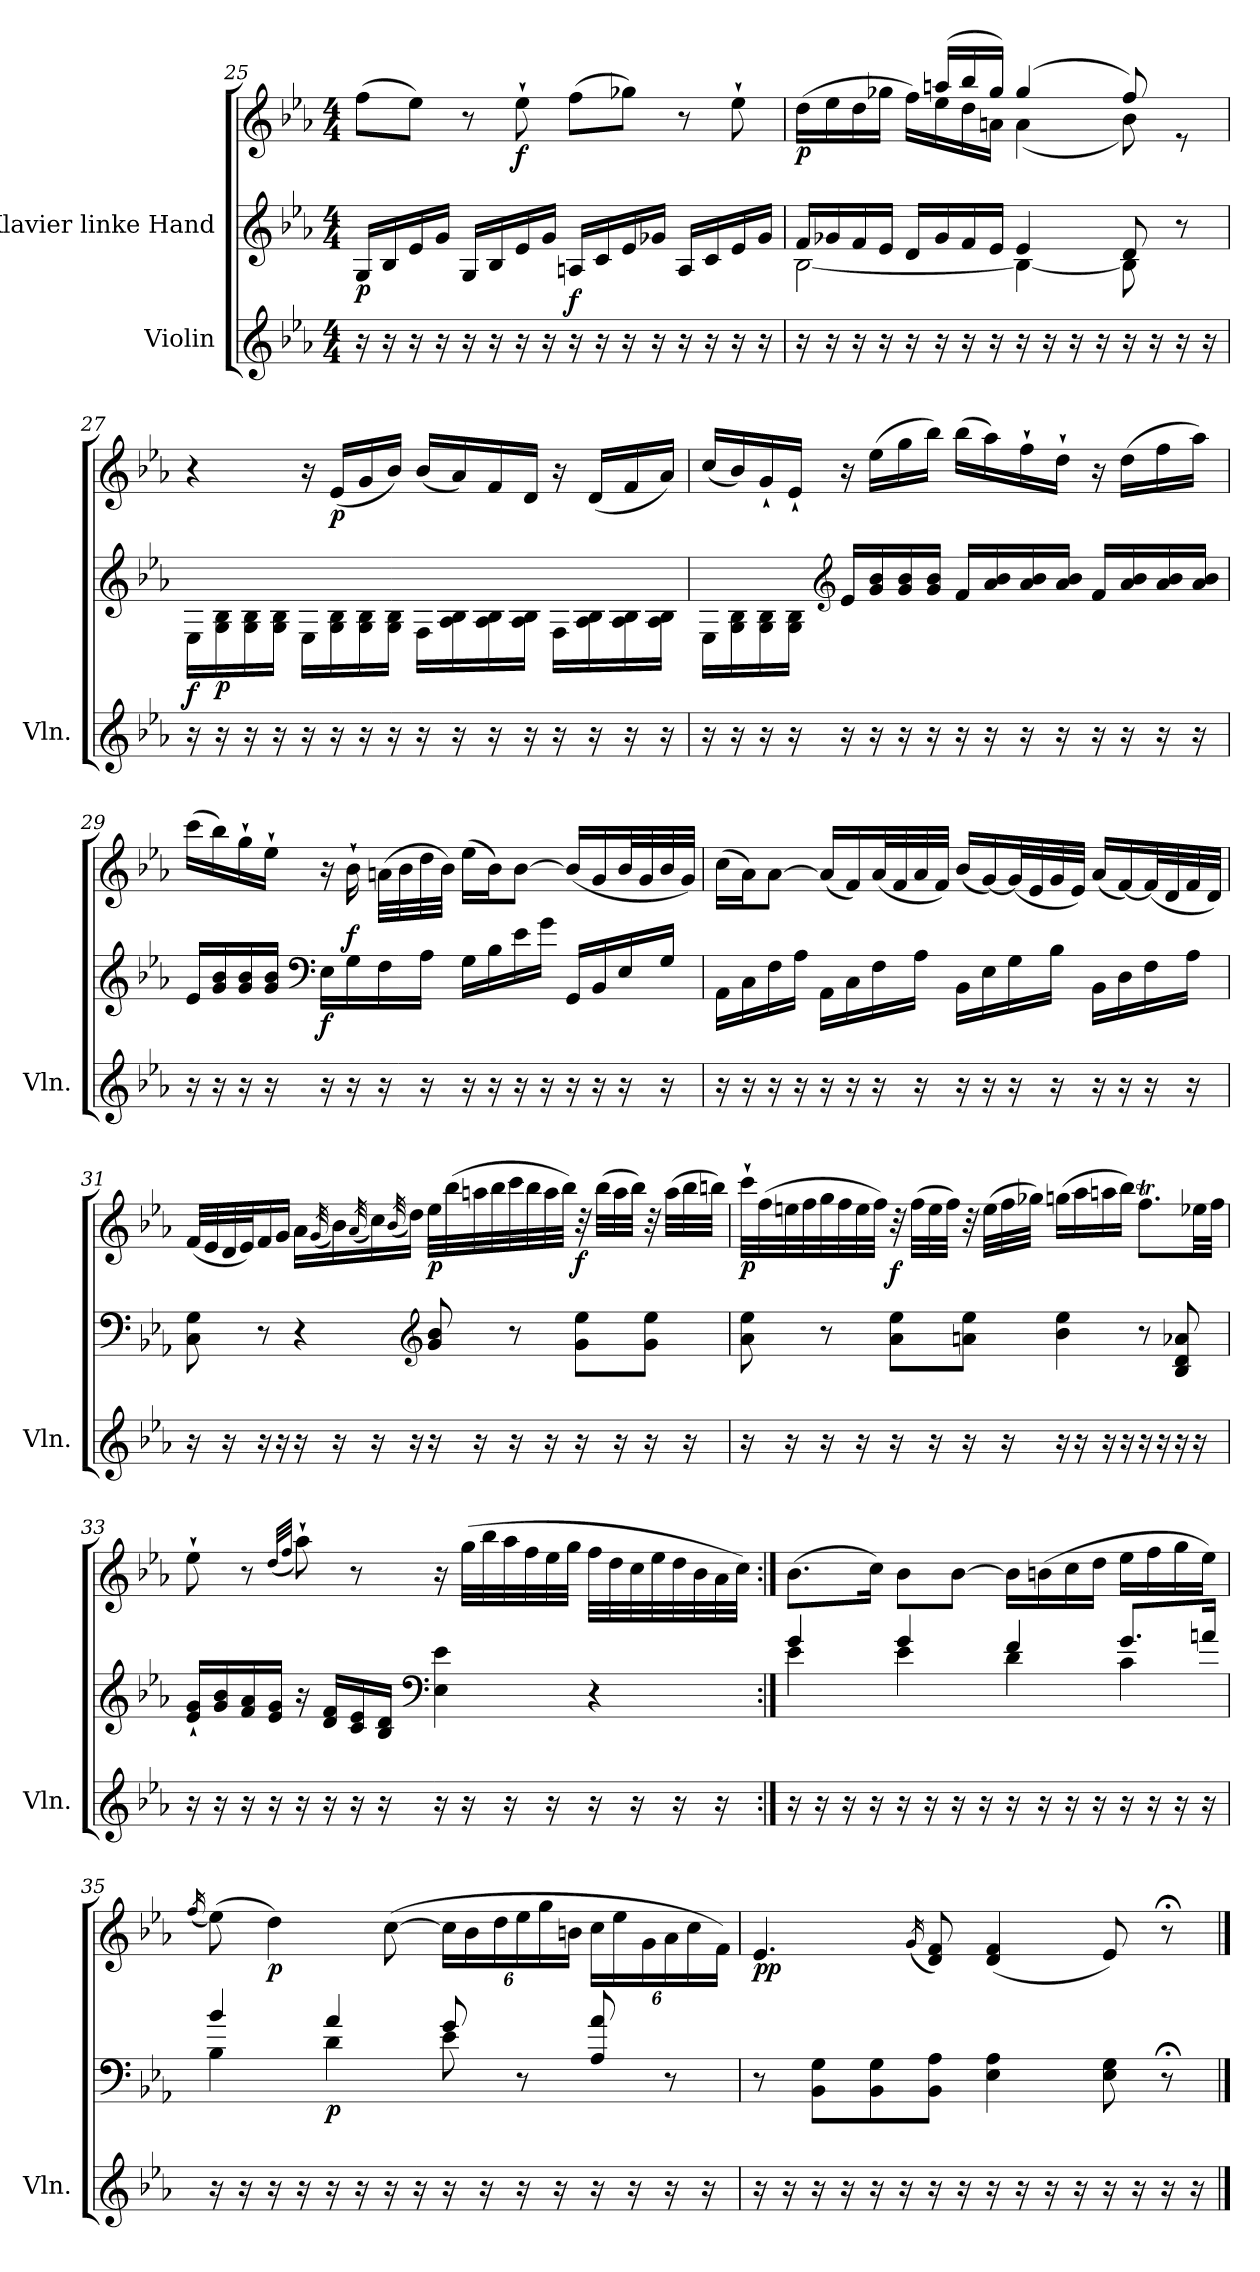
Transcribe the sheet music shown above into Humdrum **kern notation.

**kern	**kern	**kern	**dynam
*part2	*part1	*part1	*part1
*staff3	*staff2	*staff1	*staff1/2
*I"Violin	*I"Klavier linke Hand	*	*
*I'Vln.	*	*	*
!!LO:PB:g=z
*clefG2	*clefG2	*clefG2	*
*k[b-e-a-]	*k[b-e-a-]	*k[b-e-a-]	*
*M4/4	*M4/4	*M4/4	*
=25	=25	=25	=25
*	*^	*	*
!	!	!	!	!LO:DY:b=2
16r	1ryy	16G/LL	(>8ff\L	p
16r	.	16B-/	.	.
16r	.	16e-/	8ee-\J)	.
16r	.	16g/JJ	.	.
16r	.	16G/LL	8r	.
16r	.	16B-/	.	.
!	!	!	!	!LO:DY:b
16r	.	16e-/	8ee-`\	f
16r	.	16g/JJ	.	.
!	!	!	!	!LO:DY:b=2
16r	.	16An/LL	(>8ff\L	f
16r	.	16c/	.	.
16r	.	16e-/	8gg-X\J)	.
16r	.	16g-X/JJ	.	.
16r	.	16A/LL	8r	.
16r	.	16c/	.	.
16r	.	16e-/	8ee-`\	.
16r	.	16g-/JJ	.	.
=26	=26	=26	=26	=26
*	*	*	*^	*
!	!	!	!	!	!LO:DY:b
16r	16f/LL	[2B-\	4ryy	(>16dd\LL	p
16r	16g-X/	.	.	16ee-\	.
16r	16f/	.	.	16dd\	.
16r	16e-/JJ	.	.	16gg-X\JJ	.
16r	16d/LL	.	16ryy	16ff\LL)	.
16r	16g-/	.	(>16aan/LL	16ee-\	.
16r	16f/	.	16bb-/	16dd\	.
16r	16e-/JJ	.	16gg-/JJ)	16an\JJ	.
16r	4e-/	4B-\_	(>4gg-/	(<4a\	.
16r	.	.	.	.	.
16r	.	.	.	.	.
16r	.	.	.	.	.
16r	8d/	8B-\]	8ff/)	8b-\)	.
16r	.	.	.	.	.
16r	8r	8ryy	8re	8ryy	.
16r	.	.	.	.	.
*	*v	*v	*	*	*
*	*	*v	*v	*
!!LO:LB:g=z
=27	=27	=27	=27
!	!	!	!LO:DY:b=2
16r	16E-\LL	4r	f
!	!	!	!LO:DY:b=2
16r	16G\ 16B-\	.	p
16r	16G\ 16B-\	.	.
16r	16G\ 16B-\JJ	.	.
16r	16E-\LL	16r	.
!	!	!	!LO:DY:b
16r	16G\ 16B-\	(<16e-/LL	p
16r	16G\ 16B-\	16g/	.
16r	16G\ 16B-\JJ	16b-/JJ)	.
16r	16F\LL	(<16b-/LL	.
16r	16A-\ 16B-\	16a-/)	.
16r	16A-\ 16B-\	16f/	.
16r	16A-\ 16B-\JJ	16d/JJ	.
16r	16F\LL	16r	.
16r	16A-\ 16B-\	(<16d/LL	.
16r	16A-\ 16B-\	16f/	.
16r	16A-\ 16B-\JJ	16a-/JJ)	.
=28	=28	=28	=28
16r	16E-\LL	(<16cc/LL	.
16r	16G\ 16B-\	16b-/)	.
16r	16G\ 16B-\	16g`/	.
16r	16G\ 16B-\JJ	16e-`/JJ	.
*	*clefG2	*	*
16r	16e-/LL	16r	.
16r	16g/ 16b-/	(>16ee-\LL	.
16r	16g/ 16b-/	16gg\	.
16r	16g/ 16b-/JJ	16bb-\JJ)	.
16r	16f/LL	(>16bb-\LL	.
16r	16a-/ 16b-/	16aa-\)	.
16r	16a-/ 16b-/	16ff`\	.
16r	16a-/ 16b-/JJ	16dd`\JJ	.
16r	16f/LL	16r	.
16r	16a-/ 16b-/	(>16dd\LL	.
16r	16a-/ 16b-/	16ff\	.
16r	16a-/ 16b-/JJ	16aa-\JJ)	.
!!LO:LB:g=z
=29	=29	=29	=29
16r	16e-/LL	(>16ccc\LL	.
16r	16g/ 16b-/	16bb-\)	.
16r	16g/ 16b-/	16gg`\	.
16r	16g/ 16b-/JJ	16ee-`\JJ	.
*	*clefF4	*	*
!	!	!	!LO:DY:b=2
16r	16E-\LL	16r	f
!	!	!	!LO:DY:a=2
16r	16G\	16b-`\	f
16r	16F\	(>32an\LLL	.
.	.	32b-\	.
16r	16A-\JJ	32dd\	.
.	.	32b-\JJJ)	.
16r	16G\LL	(>16ee-\LL	.
16r	16B-\	16b-\J)	.
16r	16e-\	[8b-\J	.
16r	16g\JJ	.	.
16r	16GG/LL	(<16b-/LL]	.
16r	16BB-/	16g/	.
16r	16E-/	32b-/L	.
.	.	32g/	.
16r	16G/JJ	32b-/	.
.	.	32g/JJJ)	.
=30	=30	=30	=30
16r	16AA-\LL	(>16cc\LL	.
16r	16C\	16a-\J)	.
16r	16F\	[8a-\J	.
16r	16A-\JJ	.	.
16r	16AA-\LL	(<16a-/LL]	.
16r	16C\	16f/)	.
16r	16F\	(<32a-/L	.
.	.	32f/	.
16r	16A-\JJ	32a-/	.
.	.	32f/JJJ)	.
16r	16BB-\LL	(<16b-/LL	.
16r	16E-\	[16g/)	.
16r	16G\	(<32g/L]	.
.	.	32e-/	.
16r	16B-\JJ	32g/	.
.	.	32e-/JJJ)	.
16r	16BB-\LL	(<16a-/LL	.
16r	16D\	[16f/)	.
16r	16F\	(<32f/L]	.
.	.	32d/	.
16r	16A-\JJ	32f/	.
.	.	32d/JJJ)	.
!!LO:LB:g=z
=31	=31	=31	=31
16r	8C\ 8G\	(<32f/LLL	.
.	.	32e-/	.
16r	.	32d/	.
.	.	32e-/J)	.
16r	8r	16f/	.
16r	.	16g/JJ	.
16r	4r	16a-\LL	.
.	.	(<32qg/	.
16r	.	16b-\)	.
.	.	(<32qa-/	.
16r	.	16cc\)	.
.	.	(<32qb-/	.
16r	.	16dd\JJ)	.
*	*clefG2	*	*
!	!	!	!LO:DY:b
16r	8g/ 8b-/	32ee-\LLL	p
.	.	(>32bb-\	.
16r	.	32aan\	.
.	.	32bb-\	.
16r	8r	32ccc\	.
.	.	32bb-\	.
16r	.	32aa\	.
.	.	32bb-\JJJ)	.
!	!	!	!LO:DY:b
16r	8g\ 8ee-\L	32r	f
.	.	(>32bb-\LLL	.
16r	.	32aa\	.
.	.	32bb-\JJJ)	.
16r	8g\ 8ee-\J	32r	.
.	.	(>32aa\LLL	.
16r	.	32bb-\	.
.	.	32bbn\JJJ)	.
!!LO:PB:g=z
=32	=32	=32	=32
!	!	!	!LO:DY:b
16r	8a-\ 8ee-\	32ccc`\LLL	p
.	.	(>32ff\	.
16r	.	32een\	.
.	.	32ff\	.
16r	8r	32gg\	.
.	.	32ff\	.
16r	.	32ee\	.
.	.	32ff\JJJ)	.
!	!	!	!LO:DY:b
16r	8a-\ 8ee-\L	32r	f
.	.	(>32ff\LLL	.
16r	.	32ee\	.
.	.	32ff\JJJ)	.
16r	8an\ 8ee-\J	32r	.
.	.	(>32ee\LLL	.
16r	.	32ff\	.
.	.	32gg-X\JJJ)	.
16r	4b-\ 4ee-\	(>16ggn\LL	.
16r	.	16aa-\	.
16r	.	16aan\	.
16r	.	16bb-\JJ)	.
16r	8r	8.ffT\L	.
16r	.	.	.
16r	8B-/ 8d/ 8a-X/	.	.
16r	.	32ee-X\LL	.
.	.	32ff\JJJ	.
=33	=33	=33	=33
16r	16e-/` 16g/`LL	8ee-`\	.
16r	16g/ 16b-/	.	.
16r	16f/ 16a-/	8r	.
16r	16e-/ 16g/JJ	.	.
.	.	(<32qdd/LLL	.
.	.	32qff/JJJ	.
16r	16r	8aa-`\)	.
16r	16d/ 16f/LL	.	.
16r	16c/ 16e-/	8r	.
16r	16B-/ 16d/JJ	.	.
*	*clefF4	*	*
16r	4E-\ 4e-\	16r	.
16r	.	(>32gg\LLL	.
.	.	32bb-\	.
16r	.	32aa-\	.
.	.	32ff\	.
16r	.	32ee-\	.
.	.	32gg\JJJ	.
16r	4r	32ff\LLL	.
.	.	32dd\	.
16r	.	32cc\	.
.	.	32ee-\	.
16r	.	32dd\	.
.	.	32b-\	.
16r	.	32a-\	.
.	.	32cc\JJJ)	.
!!LO:LB:g=z
=34:|!	=34:|!	=34:|!	=34:|!
*	*^	*	*
16r	4g/	4e-\	(>8.b-\L	.
16r	.	.	.	.
16r	.	.	.	.
16r	.	.	16cc\Jk)	.
16r	4g/	4e-\	8b-\L	.
16r	.	.	.	.
16r	.	.	[8b-\J	.
16r	.	.	.	.
16r	4f/	4d\	16b-\LL]	.
16r	.	.	(>16bn\	.
16r	.	.	16cc\	.
16r	.	.	16dd\JJ	.
16r	8.g/L	4c\	16ee-\LL	.
16r	.	.	16ff\	.
16r	.	.	16gg\	.
16r	16an/Jk	.	16ee-\JJ)	.
=35	=35	=35	=35	=35
.	.	.	(<16qff/	.
16r	4b-/	4B-\	(>8ee-\)	.
16r	.	.	.	.
!	!	!	!	!LO:DY:b
16r	.	.	4dd\)	p
16r	.	.	.	.
!	!	!	!	!LO:DY:b=2
16r	4a-/	4d\	.	p
16r	.	.	.	.
16r	.	.	(>[8cc\	.
16r	.	.	.	.
*	*	*	*Xbrackettup	*
16r	8g/	8e-\	24cc\LL]	.
.	.	.	24b-\	.
16r	.	.	.	.
.	.	.	24dd\	.
16r	8r	4.ryy	24ee-\	.
.	.	.	24gg\	.
16r	.	.	.	.
.	.	.	24bn\JJ	.
16r	8A-/ 8a-/	.	24cc\LL	.
.	.	.	24ee-\	.
16r	.	.	.	.
.	.	.	24g\	.
16r	8r	.	24a-\	.
.	.	.	24cc\	.
16r	.	.	.	.
.	.	.	24f\JJ)	.
*	*v	*v	*	*
!!LO:LB:g=z
=36	=36	=36	=36
!	!	!	!LO:DY:b
16r	8r	4.e-/	pp
16r	.	.	.
16r	8BB-\ 8G\L	.	.
16r	.	.	.
16r	8BB-\ 8G\	.	.
16r	.	.	.
.	.	(>16qg/	.
16r	8BB-\ 8A-\J	8d/ 8f/)	.
16r	.	.	.
16r	4E-\ 4A-\	(>4d/ 4f/	.
16r	.	.	.
16r	.	.	.
16r	.	.	.
16r	8E-\ 8G\	8e-/)	.
16r	.	.	.
16r	8r;	8r;<	.
16r	.	.	.
==	==	==	==
*-	*-	*-	*-
